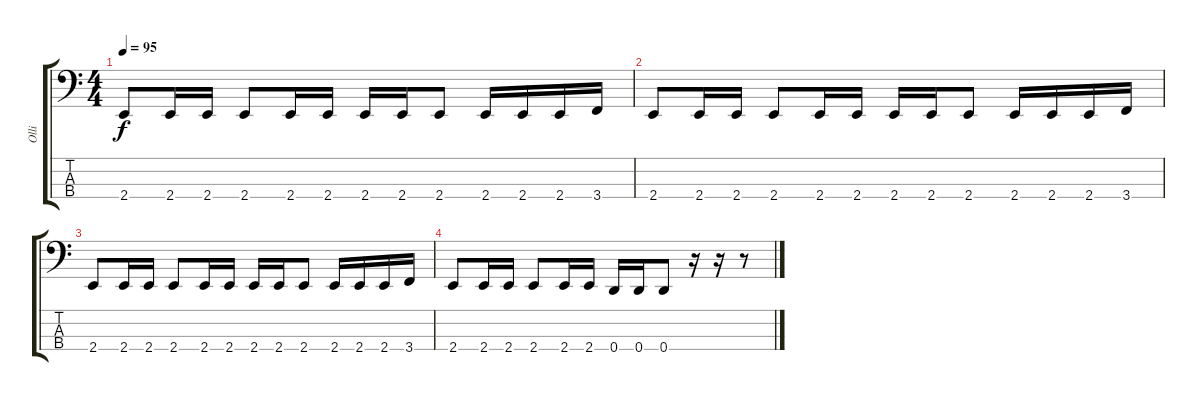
\track ("Olli" "Olli") {instrument electricbassfinger}
\staff {score tabs}
\tuning (G2 D2 A1 D1) {hide}
\ts (4 4)
\tempo 95
\clef f4
\ks c
2.4.8{dy f} 2.4.16 2.4.16 2.4.8 2.4.16 2.4.16 2.4.16 2.4.16 2.4.8 2.4.16 2.4.16 2.4.16 3.4.16 |
2.4.8 2.4.16 2.4.16 2.4.8 2.4.16 2.4.16 2.4.16 2.4.16 2.4.8 2.4.16 2.4.16 2.4.16 3.4.16 |
2.4.8 2.4.16 2.4.16 2.4.8 2.4.16 2.4.16 2.4.16 2.4.16 2.4.8 2.4.16 2.4.16 2.4.16 3.4.16 |
2.4.8 2.4.16 2.4.16 2.4.8 2.4.16 2.4.16 0.4.16 0.4.16 0.4.8 r.16 r.16 r.8
